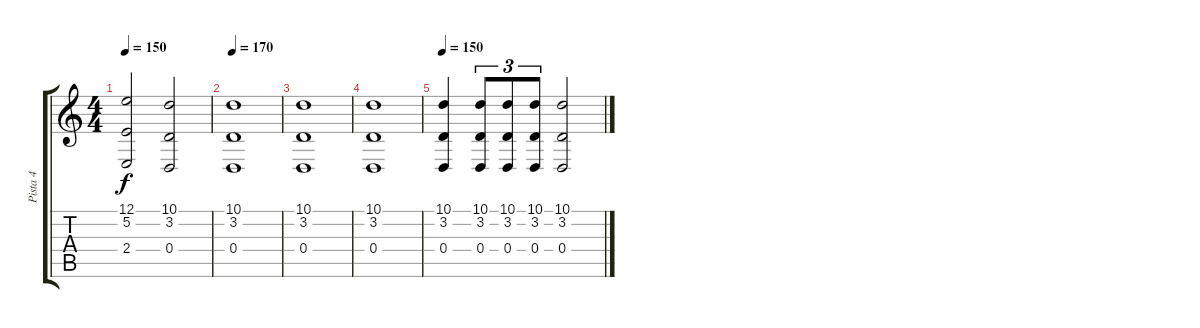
\track ("Pista 4" "Pista 4") {instrument stringensemble1}
\staff {score tabs}
\tuning (E4 B3 G3 D3 A2 E2) {hide}
\ts (4 4)
\tempo 150
\clef g2
\ks c
(12.1 5.2 2.4).2{dy f} (10.1 3.2 0.4).2 |
\tempo 170
(10.1 3.2 0.4).1 |
(10.1 3.2 0.4).1{volume 11} |
(10.1 3.2 0.4).1{volume 11} |
\tempo 150
(10.1 3.2 0.4).4 (10.1 3.2 0.4).8{tu (3 2)} (10.1 3.2 0.4).8{tu (3 2)} (10.1 3.2 0.4).8{tu (3 2)} (10.1 3.2 0.4).2
